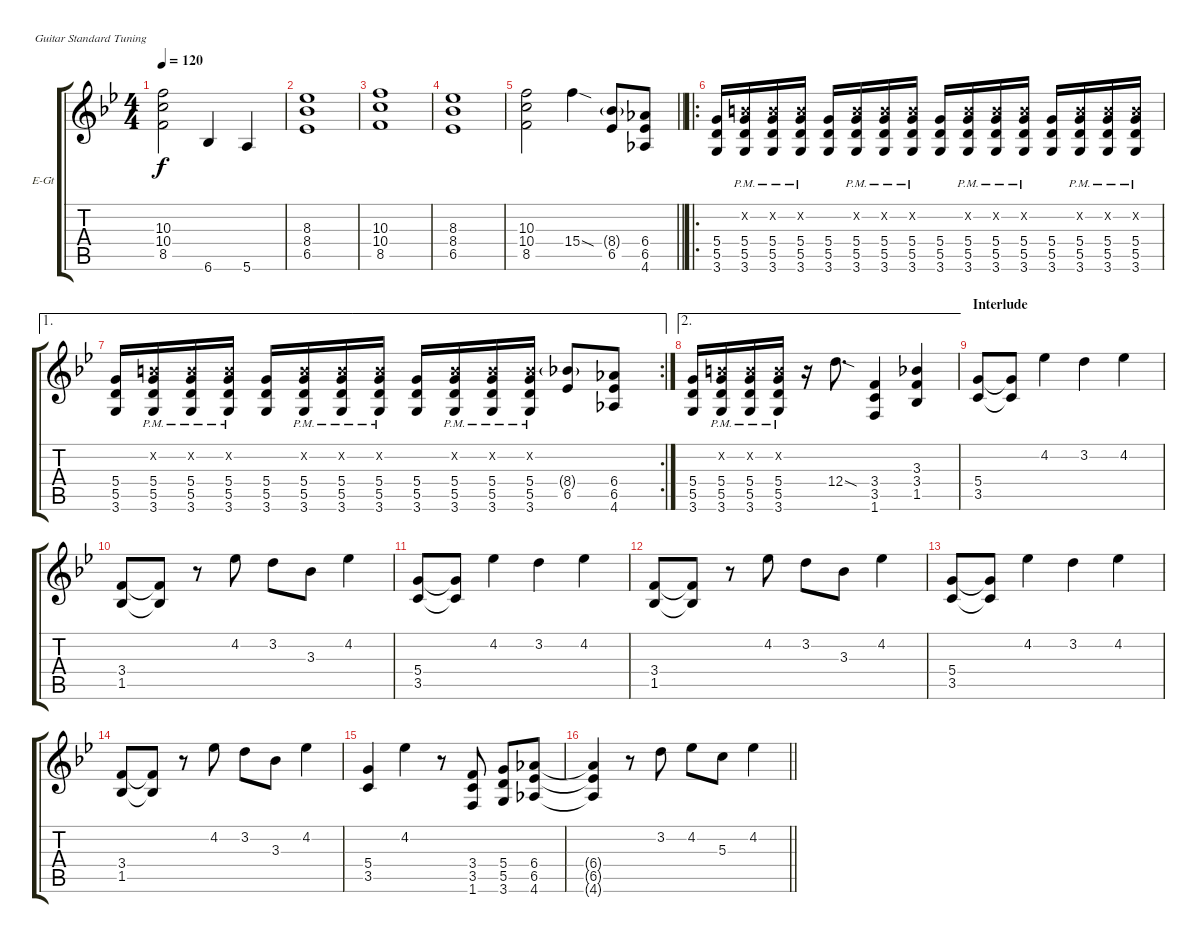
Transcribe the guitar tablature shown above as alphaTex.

\bracketExtendMode groupsimilarinstruments
\firstSystemTrackNameOrientation horizontal
\otherSystemsTrackNameOrientation horizontal
\track ("Guitar 1" "E-Gt") {instrument distortionguitar}
\staff {score tabs}
\tuning (E4 B3 G3 D3 A2 E2)
\ts (4 4)
\tempo 120
\clef g2
\ks bb
(10.3 10.4 8.5).2{dy f} 6.6.4 5.6.4 |
(8.3 8.4 6.5).1 |
(10.3 10.4 8.5).1 |
(8.3 8.4 6.5).1 |
\barLineRight lightlight
(10.3 10.4 8.5).2 15.4{sod}.4 (8.4{g} 6.5).8 (6.4 6.5 4.6).8 |
\ro
(5.4 5.5 3.6).16 (0.2{x} 5.4{pm} 5.5 3.6).16 (0.2{x} 5.4{pm} 5.5 3.6).16 (0.2{x} 5.4{pm} 5.5 3.6).16 (5.4 5.5 3.6).16 (0.2{x} 5.4{pm} 5.5 3.6).16 (0.2{x} 5.4{pm} 5.5 3.6).16 (0.2{x} 5.4{pm} 5.5 3.6).16 (5.4 5.5 3.6).16 (0.2{x} 5.4{pm} 5.5 3.6).16 (0.2{x} 5.4{pm} 5.5 3.6).16 (0.2{x} 5.4{pm} 5.5 3.6).16 (5.4 5.5 3.6).16 (0.2{x} 5.4{pm} 5.5 3.6).16 (0.2{x} 5.4{pm} 5.5 3.6).16 (0.2{x} 5.4{pm} 5.5 3.6).16 |
\ae 1
\rc 2
(5.4 5.5 3.6).16 (0.2{x} 5.4{pm} 5.5 3.6).16 (0.2{x} 5.4{pm} 5.5 3.6).16 (0.2{x} 5.4{pm} 5.5 3.6).16 (5.4 5.5 3.6).16 (0.2{x} 5.4{pm} 5.5 3.6).16 (0.2{x} 5.4{pm} 5.5 3.6).16 (0.2{x} 5.4{pm} 5.5 3.6).16 (5.4 5.5 3.6).16 (0.2{x} 5.4{pm} 5.5 3.6).16 (0.2{x} 5.4{pm} 5.5 3.6).16 (0.2{x} 5.4{pm} 5.5 3.6).16 (8.4{g} 6.5).8 (6.4 6.5 4.6).8 |
\ae 2
(5.4 5.5 3.6).16 (0.2{x} 5.4{pm} 5.5 3.6).16 (0.2{x} 5.4{pm} 5.5 3.6).16 (0.2{x} 5.4{pm} 5.5 3.6).16 r.16 12.4{sod}.8{d} (3.4 3.5 1.6).4 (3.3 3.4 1.5).4 |
\section ("" "Interlude")
(5.4 3.5).8 (5.4{t} 3.5{t}).8 4.2.4 3.2.4 4.2.4 |
(3.4 1.5).8 (3.4{t} 1.5{t}).8 r.8 4.2.8 3.2.8 3.3.8 4.2.4 |
(5.4 3.5).8 (5.4{t} 3.5{t}).8 4.2.4 3.2.4 4.2.4 |
(3.4 1.5).8 (3.4{t} 1.5{t}).8 r.8 4.2.8 3.2.8 3.3.8 4.2.4 |
(5.4 3.5).8 (5.4{t} 3.5{t}).8 4.2.4 3.2.4 4.2.4 |
(3.4 1.5).8 (3.4{t} 1.5{t}).8 r.8 4.2.8 3.2.8 3.3.8 4.2.4 |
(5.4 3.5).4 4.2.4 r.8 (3.4 3.5 1.6).8 (5.4 5.5 3.6).8 (6.4 6.5 4.6).8 |
\barLineRight lightlight
(6.4{t} 6.5{t} 4.6{t}).4 r.8 3.2.8 4.2.8 5.3.8 4.2.4
